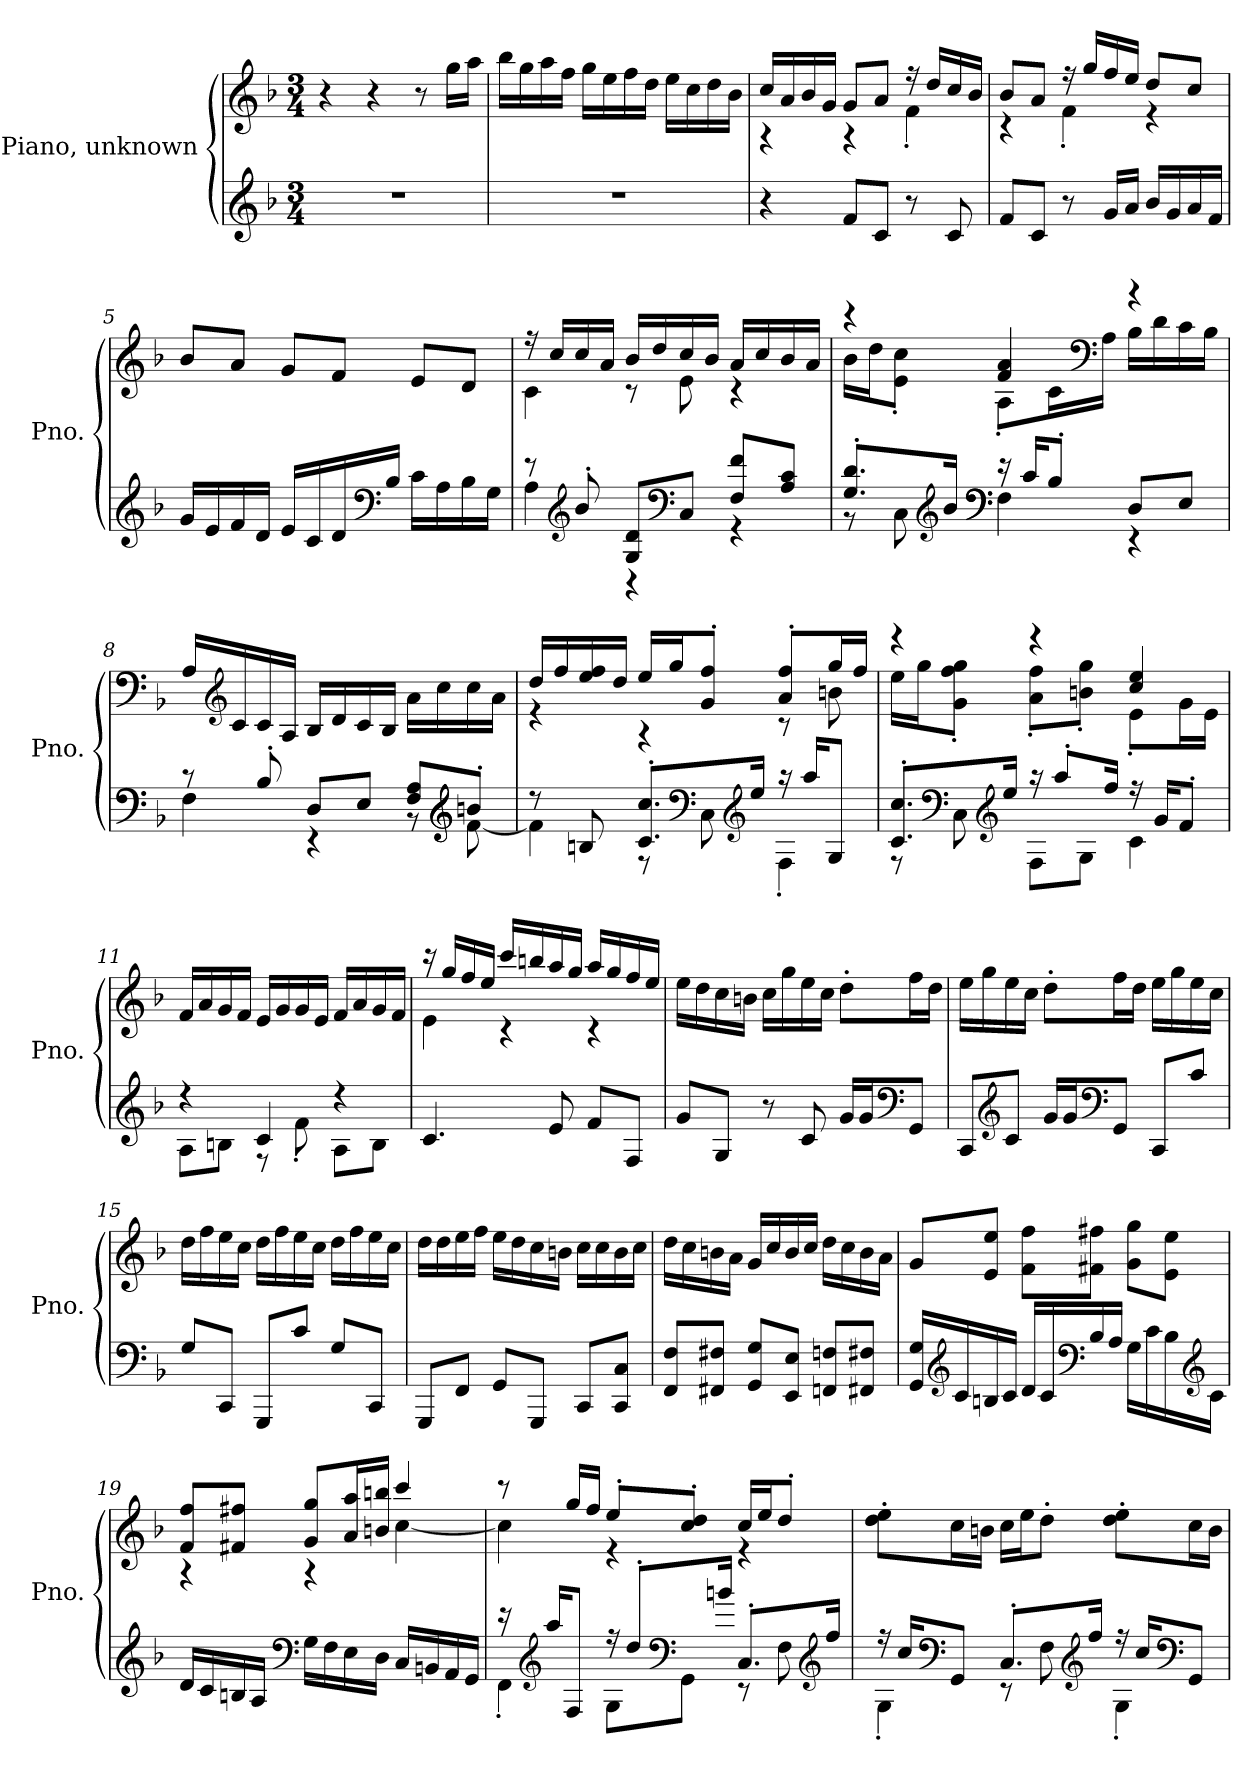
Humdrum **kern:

**kern	**kern
*part1	*part1
*staff2	*staff1
*I"Piano, unknown	*
*I'Pno.	*
*clefG2	*clefG2
*k[b-]	*k[b-]
*M3/4	*M3/4
*MM100	*MM100
=1	=1
2.r	4r
.	4r
.	8r
.	16gg\LL
.	16aa\JJ
=2	=2
2.r	16bb-\LL
.	16gg\
.	16aa\
.	16ff\JJ
.	16gg\LL
.	16ee\
.	16ff\
.	16dd\JJ
.	16ee\LL
.	16cc\
.	16dd\
.	16b-\JJ
=3	=3
*	*^
4r	16cc/LL	4r
.	16a/	.
.	16b-/	.
.	16g/JJ	.
8f/L	8g/L	4r
8c/J	8a/J	.
8r	16r	4f'\
.	16dd/LL	.
8c/	16cc/	.
.	16b-/JJ	.
=4	=4	=4
8f/L	8b-/L	4r
8c/J	8a/J	.
8r	16r	4f'\
.	16gg/LL	.
16g/LL	16ff/	.
16a/JJ	16ee/JJ	.
16b-/LL	8dd/L	4r
16g/	.	.
16a/	8cc/J	.
16f/JJ	.	.
*	*v	*v
!!LO:LB:g=z
=5	=5
16g/LL	8b-/L
16e/	.
16f/	8a/J
16d/JJ	.
16e/LL	8g/L
16c/	.
16d/	8f/J
*clefF4	*
16B-/JJ	.
16c\LL	8e/L
16A\	.
16B-\	8d/J
16G\JJ	.
=6	=6
*^	*^
8r	4A\	16r	4c\
.	.	16cc/LL	.
*clefG2	*	*	*
8b-'/	.	16cc/	.
.	.	16a/JJ	.
8G/ 8d/L	4r	16b-/LL	8r
.	.	16dd/	.
*clefF4	*	*	*
8C/J	.	16cc/	8e\
.	.	16b-/JJ	.
8F/ 8f/L	4r	16a/LL	4r
.	.	16cc/	.
8A/ 8c/J	.	16b-/	.
.	.	16a/JJ	.
=7	=7	=7	=7
8.G/' 8.d/'L	8r	4r	16b-\LL
.	.	.	16dd\J
.	8C\	.	8e\' 8cc\'J
*clefG2	*	*	*
16b-/Jk	.	.	.
*clefF4	*	*	*
16r	4F\	4f/ 4a/	8A'\L
16c/KL	.	.	.
8B-'/J	.	.	16c\L
*	*	*clefF4	*
.	.	.	16A\JJ
8D/L	4r	4r	16B-\LL
.	.	.	16d\
8E/J	.	.	16c\
.	.	.	16B-\JJ
*	*	*v	*v
!!LO:LB:g=z
=8	=8	=8
8r	4F\	16A/LL
*	*	*clefG2
.	.	16c/
8B-'/	.	16c/
.	.	16A/JJ
8D/L	4r	16B-/LL
.	.	16d/
8E/J	.	16c/
.	.	16B-/JJ
8F/ 8A/L	8r	16a\LL
.	.	16cc\
*clefG2	*	*
8bn'/J	[8f\	16cc\
.	.	16a\JJ
=9	=9	=9
*	*	*^
8r	4f\]	16dd/LL	4r
.	.	16ff/	.
8Bn/	.	16ee/ 16ff/	.
.	.	16dd/JJ	.
8.c/' 8.cc/'L	8r	16ee/LL	4r
.	.	16gg/J	.
*clefF4	*	*	*
.	8C\	8g/' 8ff/'J	.
*clefG2	*	*	*
16ee/Jk	.	.	.
16r	4F'\	8a/' 8ff/'L	8r
16aa/KL	.	.	.
8G/J	.	16gg/L	8bn\
.	.	16ff/JJ	.
!!LO:LB:g=z	!!
=10	=10	=10	=10
8.c/' 8.cc/'L	8r	4r	16ee\LL
.	.	.	16gg\J
*clefF4	*	*	*
.	8C\	.	8g\' 8ff\' 8gg\'J
*clefG2	*	*	*
16ee/Jk	.	.	.
16r	8F\L	4r	8a\' 8ff\'L
8aa'/L	.	.	.
.	8G\J	.	8bn\' 8gg\'J
16ff/Jk	.	.	.
16r	4c\	4cc/ 4ee/	8e'\L
16g/KL	.	.	.
8f'/J	.	.	16g\L
.	.	.	16e\JJ
*	*	*v	*v
=11	=11	=11
4r	8A\L	16f/LL
.	.	16a/
.	8Bn\J	16g/
.	.	16f/JJ
4c/	8r	16e/LL
.	.	16g/
.	8f'\	16g/
.	.	16e/JJ
4r	8A\L	16f/LL
.	.	16a/
.	8B\J	16g/
.	.	16f/JJ
*v	*v	*
=12	=12
*	*^
4.c/	16r	4e\
.	16gg/LL	.
.	16ff/	.
.	16ee/JJ	.
.	16ccc/LL	4r
.	16bbn/	.
8e/	16aa/	.
.	16gg/JJ	.
8f/L	16aa/LL	4r
.	16gg/	.
8F/J	16ff/	.
.	16ee/JJ	.
*	*v	*v
!!LO:LB:g=z
=13	=13
8g/L	16ee\LL
.	16dd\
8G/J	16cc\
.	16bn\JJ
8r	16cc\LL
.	16gg\
8c/	16ee\
.	16cc\JJ
16g/LL	8dd'\L
16g/J	.
*clefF4	*
8GG/J	16ff\L
.	16dd\JJ
=14	=14
8CC/L	16ee\LL
.	16gg\
*clefG2	*
8c/J	16ee\
.	16cc\JJ
16g/LL	8dd'\L
16g/J	.
*clefF4	*
8GG/J	16ff\L
.	16dd\JJ
8CC/L	16ee\LL
.	16gg\
8c/J	16ee\
.	16cc\JJ
=15	=15
8G/L	16dd\LL
.	16ff\
8CC/J	16ee\
.	16cc\JJ
8GGG/L	16dd\LL
.	16ff\
8c/J	16ee\
.	16cc\JJ
8G/L	16dd\LL
.	16ff\
8CC/J	16ee\
.	16cc\JJ
!!LO:LB:g=z
=16	=16
8GGG/L	16dd\LL
.	16dd\
8FF/J	16ee\
.	16ff\JJ
8GG/L	16ee\LL
.	16dd\
8GGG/J	16cc\
.	16bn\JJ
8CC/L	16cc\LL
.	16cc\
8CC/ 8C/J	16b\
.	16cc\JJ
=17	=17
8FF/ 8F/L	16dd\LL
.	16cc\
8FF#X/ 8F#X/J	16bn\
.	16a\JJ
8GG/ 8G/L	16g/LL
.	16cc/
8EE/ 8E/J	16b/
.	16cc/JJ
8FFn/ 8Fn/L	16dd\LL
.	16cc\
8FF#X/ 8F#X/J	16b\
.	16a\JJ
=18	=18
16GG/ 16G/LL	8g/L
*clefG2	*
16c/	.
16Bn/	8e/ 8ee/J
16c/JJ	.
16d/LL	8f\ 8ff\L
16c/	.
*clefF4	*
16B/	8f#X\ 8ff#X\J
16A/JJ	.
16G\LL	8g\ 8gg\L
16c\	.
16B\	8e\ 8ee\J
*clefG2	*
16c\JJ	.
!!LO:PB:g=z
=19	=19
*	*^
16d/LL	8f/ 8ff/L	4r
16c/	.	.
16Bn/	8f#X/ 8ff#X/J	.
16A/JJ	.	.
*clefF4	*	*
16G\LL	8g/ 8gg/L	4r
16F\	.	.
16E\	16a/ 16aa/L	.
16D\JJ	16bn/ 16bbn/JJ	.
16C/LL	4ccc/	[4cc\
16BBn/	.	.
16AA/	.	.
16GG/JJ	.	.
=20	=20	=20
*^	*	*
16r	4FF'\	8r	4cc\]
*clefG2	*	*	*
16aa/KL	.	.	.
8F/J	.	16gg/LL	.
.	.	16ff/JJ	.
16r	8G\L	8ee'/L	4r
8dd'/L	.	.	.
*clefF4	*	*	*
.	8GG\J	8cc/' 8dd/'J	.
16bn/Jk	.	.	.
8.C'/L	8r	16cc/LL	4r
.	.	16ee/J	.
.	8F\	8dd'/J	.
*clefG2	*	*	*
16ff/Jk	.	.	.
*	*	*v	*v
!!LO:LB:g=z
=21	=21	=21
16r	4G'\	8dd\' 8ee\'L
16cc/KL	.	.
*clefF4	*	*
8GG/J	.	16cc\L
.	.	16bn\JJ
8.C'/L	8r	16cc\LL
.	.	16ee\J
.	8F\	8dd'\J
*clefG2	*	*
16ff/Jk	.	.
16r	4G'\	8dd\' 8ee\'L
16cc/KL	.	.
*clefF4	*	*
8GG/J	.	16cc\L
.	.	16b\JJ
*v	*v	*
=	=
*-	*-
